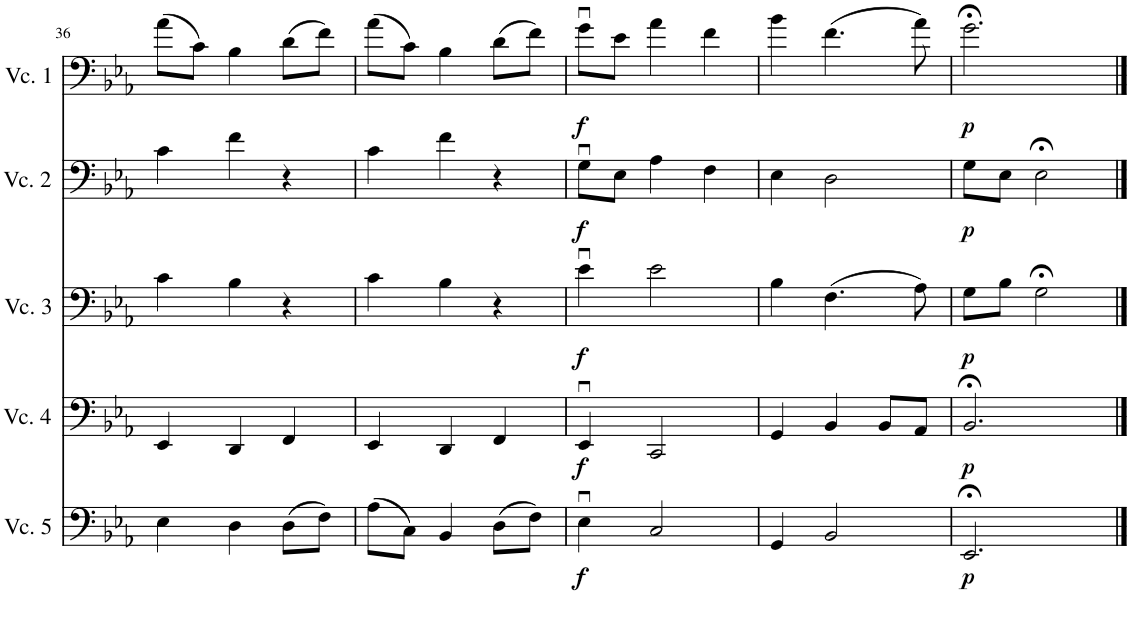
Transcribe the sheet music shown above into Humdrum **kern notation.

**kern	**dynam	**kern	**dynam	**kern	**dynam	**kern	**dynam	**kern	**dynam
*part5	*part5	*part4	*part4	*part3	*part3	*part2	*part2	*part1	*part1
*staff5	*staff5	*staff4	*staff4	*staff3	*staff3	*staff2	*staff2	*staff1	*staff1
*I"Cello 5	*	*I"Cello 4	*	*I"Cello 3	*	*I"Cello 2	*	*I"Cello 1	*
!!LO:PB:g=z
*clefF4	*	*clefF4	*	*clefF4	*	*clefF4	*	*clefF4	*
*k[b-e-a-]	*	*k[b-e-a-]	*	*k[b-e-a-]	*	*k[b-e-a-]	*	*k[b-e-a-]	*
*M3/4	*	*M3/4	*	*M3/4	*	*M3/4	*	*M3/4	*
=36	=36	=36	=36	=36	=36	=36	=36	=36	=36
4E-\	.	4EE-/	.	4c\	.	4c\	.	(8a-\L	.
.	.	.	.	.	.	.	.	8c\J)	.
4D\	.	4DD/	.	4B-\	.	4f\	.	4B-\	.
(8D\L	.	4FF/	.	4r	.	4r	.	(8d\L	.
8F\J)	.	.	.	.	.	.	.	8f\J)	.
=37	=37	=37	=37	=37	=37	=37	=37	=37	=37
(8A-\L	.	4EE-/	.	4c\	.	4c\	.	(8a-\L	.
8C\J)	.	.	.	.	.	.	.	8c\J)	.
4BB-/	.	4DD/	.	4B-\	.	4f\	.	4B-\	.
(8D\L	.	4FF/	.	4r	.	4r	.	(8d\L	.
8F\J)	.	.	.	.	.	.	.	8f\J)	.
=38	=38	=38	=38	=38	=38	=38	=38	=38	=38
!	!LO:DY:b	!	!LO:DY:b	!	!LO:DY:b	!	!LO:DY:b	!	!LO:DY:b
4E-u\	f	4EE-u/	f	4e-u\	f	8Gu\L	f	8gu\L	f
.	.	.	.	.	.	8E-\J	.	8e-\J	.
2C/	.	2CC/	.	2e-\	.	4A-\	.	4a-\	.
.	.	.	.	.	.	4F\	.	4f\	.
=39	=39	=39	=39	=39	=39	=39	=39	=39	=39
4GG/	.	4GG/	.	4B-\	.	4E-\	.	4b-\	.
2BB-/	.	4BB-/	.	(4.F\	.	2D\	.	(4.f\	.
.	.	8BB-/L	.	.	.	.	.	.	.
.	.	8AA-/J	.	8A-\)	.	.	.	8a-\)	.
=40	=40	=40	=40	=40	=40	=40	=40	=40	=40
!	!LO:DY:b	!	!LO:DY:b	!	!LO:DY:b	!	!LO:DY:b	!	!LO:DY:b
2.EE-;</	p	2.BB-;</	p	8G\L	p	8G\L	p	2.g;<\	p
.	.	.	.	8B-\J	.	8E-\J	.	.	.
.	.	.	.	2G;<\	.	2E-;<\	.	.	.
==	==	==	==	==	==	==	==	==	==
*-	*-	*-	*-	*-	*-	*-	*-	*-	*-
